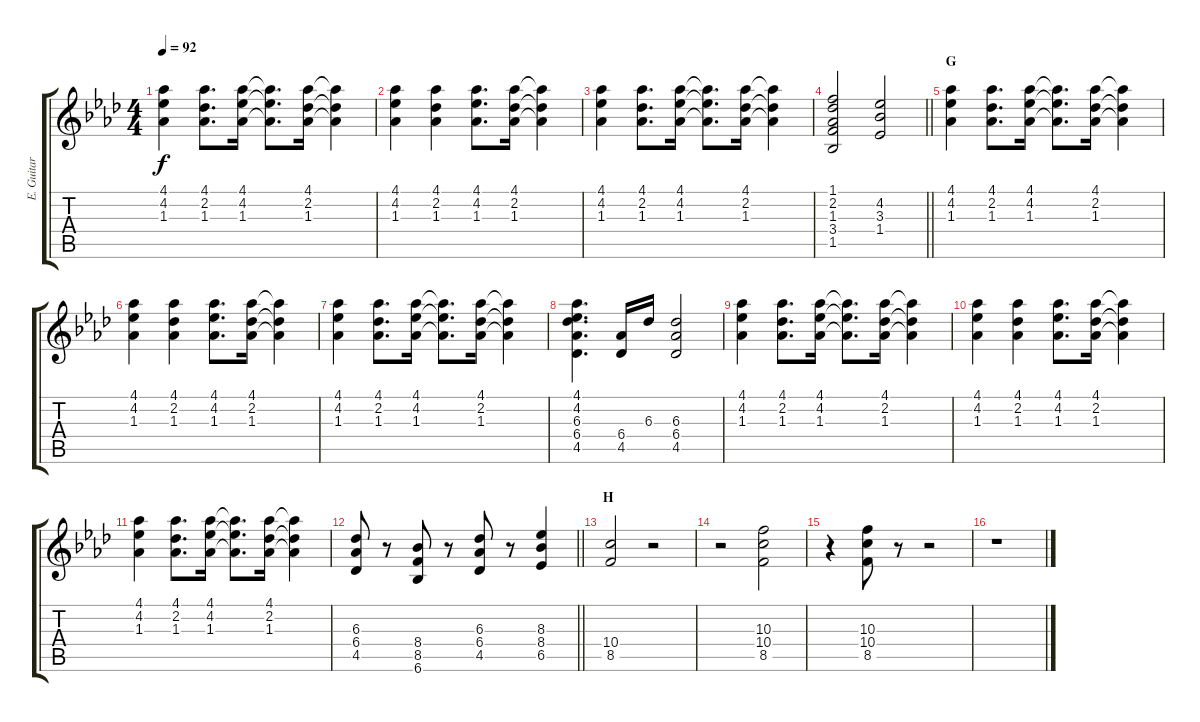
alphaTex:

\track ("E. Guitar I" "E. Guitar ") {instrument overdrivenguitar}
\staff {score tabs}
\tuning (E4 B3 G3 D3 A2 E2) {hide}
\ts (4 4)
\tempo 92
\clef g2
\ks ab
(4.1 4.2 1.3).4{dy f} (4.1 2.2 1.3).8{d} (4.1 4.2 1.3).16 (4.1{t} 4.2{t} 1.3{t}).8{d} (4.1 2.2 1.3).16 (4.1{t} 2.2{t} 1.3{t}).4 |
(4.1 4.2 1.3).4 (4.1 2.2 1.3).4 (4.1 4.2 1.3).8{d} (4.1 2.2 1.3).16 (4.1{t} 2.2{t} 1.3{t}).4 |
(4.1 4.2 1.3).4 (4.1 2.2 1.3).8{d} (4.1 4.2 1.3).16 (4.1{t} 4.2{t} 1.3{t}).8{d} (4.1 2.2 1.3).16 (4.1{t} 2.2{t} 1.3{t}).4 |
\barLineRight lightlight
(1.1 2.2 1.3 3.4 1.5).2 (4.2 3.3 1.4).2 |
\section ("" "G")
(4.1 4.2 1.3).4 (4.1 2.2 1.3).8{d} (4.1 4.2 1.3).16 (4.1{t} 4.2{t} 1.3{t}).8{d} (4.1 2.2 1.3).16 (4.1{t} 2.2{t} 1.3{t}).4 |
(4.1 4.2 1.3).4 (4.1 2.2 1.3).4 (4.1 4.2 1.3).8{d} (4.1 2.2 1.3).16 (4.1{t} 2.2{t} 1.3{t}).4 |
(4.1 4.2 1.3).4 (4.1 2.2 1.3).8{d} (4.1 4.2 1.3).16 (4.1{t} 4.2{t} 1.3{t}).8{d} (4.1 2.2 1.3).16 (4.1{t} 2.2{t} 1.3{t}).4 |
(4.1 4.2 6.3 6.4 4.5).4{d} (6.4 4.5).16 6.3.16 (6.3 6.4 4.5).2 |
(4.1 4.2 1.3).4 (4.1 2.2 1.3).8{d} (4.1 4.2 1.3).16 (4.1{t} 4.2{t} 1.3{t}).8{d} (4.1 2.2 1.3).16 (4.1{t} 2.2{t} 1.3{t}).4 |
(4.1 4.2 1.3).4 (4.1 2.2 1.3).4 (4.1 4.2 1.3).8{d} (4.1 2.2 1.3).16 (4.1{t} 2.2{t} 1.3{t}).4 |
(4.1 4.2 1.3).4 (4.1 2.2 1.3).8{d} (4.1 4.2 1.3).16 (4.1{t} 4.2{t} 1.3{t}).8{d} (4.1 2.2 1.3).16 (4.1{t} 2.2{t} 1.3{t}).4 |
\barLineRight lightlight
(6.3 6.4 4.5).8 r.8 (8.4 8.5 6.6).8 r.8 (6.3 6.4 4.5).8 r.8 (8.3 8.4 6.5).4 |
\section ("" "H")
(10.4 8.5).2 r.2 |
r.2 (10.3 10.4 8.5).2 |
r.4 (10.3 10.4 8.5).8 r.8 r.2 |
r.1
